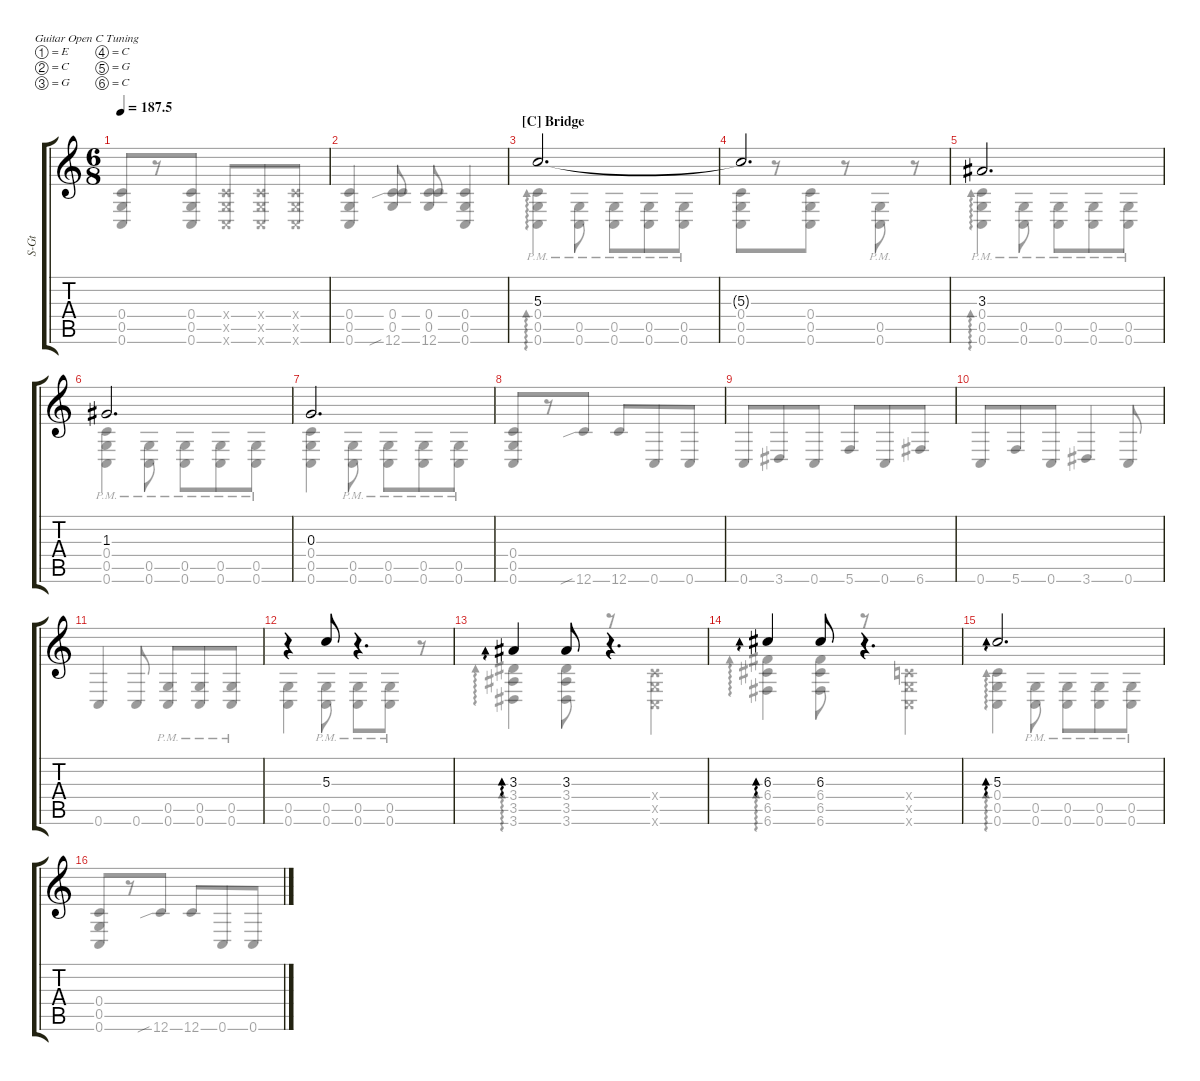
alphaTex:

\defaultSystemsLayout 4
\hideDynamics
\bracketExtendMode groupsimilarinstruments
\otherSystemsTrackNameOrientation horizontal
\track ("Steel-String Guitar" "S-Gt") {instrument acousticguitarsteel}
\staff {score tabs}
\tuning (E4 C4 G3 C3 G2 C2)
\voice
\ts (6 8)
\tempo
187.5
\accidentals auto
\clef g2
\ottava regular
\simile none
\ks c
|
|
\section ("C" "Bridge")
5.3.2{d beam Up} |
5.3{t}.2{d beam Up} |
3.3{acc #}.2{d beam Up} |
1.3{acc #}.2{d beam Up} |
0.3.2{d beam Up} |
|
|
|
|
r.4{beam Up} 5.3.8{beam Up} r.4{d beam Up} |
3.3{acc #}.4{ad 0 beam Up} 3.3{acc #}.8{beam Up} r.4{d beam Up} |
6.3{acc #}.4{ad 0 beam Up} 6.3{acc #}.8{beam Up} r.4{d beam Up} |
5.3.2{d ad 0 beam Up} |
\voice
\clef g2
\ottava regular
\simile none
\ks c
(0.6 0.5 0.4).8{dy mf beam Up} r.8{beam Up} (0.4 0.5 0.6).8{beam Up} (0.6{x} 0.5{x} 0.4{x}).8{beam Up} (0.4{x} 0.5{x} 0.6{x}).8{beam Up} (0.6{x} 0.5{x} 0.4{x}).8{beam Up} |
(0.6 0.5 0.4).4{beam Up} (12.6{sib} 0.5 0.4).8{beam Up} (12.6 0.4 0.5).8{beam Up} (0.6 0.5 0.4).4{beam Up} |
(0.6{pm} 0.5{pm} 0.4{pm}).4{ad 0 beam Down} (0.5{pm} 0.6{pm}).8{beam Down} (0.6{pm} 0.5{pm}).8{beam Down} (0.6{pm} 0.5{pm}).8{beam Down} (0.6{pm} 0.5{pm}).8{beam Down} |
(0.6 0.5 0.4).8{beam Down} r.8{beam Down} (0.6 0.4 0.5).8{beam Down} r.8{beam Down} (0.5{pm} 0.6{pm}).8{beam Down} r.8{beam Down} |
(0.6{pm} 0.5{pm} 0.4{pm}).4{ad 0 beam Down} (0.5{pm} 0.6{pm}).8{beam Down} (0.5{pm} 0.6{pm}).8{beam Down} (0.5{pm} 0.6{pm}).8{beam Down} (0.5{pm} 0.6{pm}).8{beam Down} |
(0.6{pm} 0.5{pm} 0.4{pm}).4{beam Down} (0.5{pm} 0.6{pm}).8{beam Down} (0.5{pm} 0.6{pm}).8{beam Down} (0.5{pm} 0.6{pm}).8{beam Down} (0.5{pm} 0.6{pm}).8{beam Down} |
(0.6 0.5 0.4).4{beam Down} (0.5{pm} 0.6{pm}).8{beam Down} (0.5{pm} 0.6{pm}).8{beam Down} (0.5{pm} 0.6{pm}).8{beam Down} (0.5{pm} 0.6{pm}).8{beam Down} |
(0.5 0.4 0.6).8{beam Up} r.8{beam Up} 12.6{sib}.8{beam Up} 12.6.8{beam Up} 0.6.8{beam Up} 0.6.8{beam Up} |
0.6.8{beam Up} 3.6{acc #}.8{beam Up} 0.6.8{beam Up} 5.6.8{beam Up} 0.6.8{beam Up} 6.6{acc #}.8{beam Up} |
0.6.8{beam Up} 5.6.8{beam Up} 0.6.8{beam Up} 3.6{acc #}.4{beam Up} 0.6.8{beam Up} |
0.6.4{beam Up} 0.6.8{beam Up} (0.6{pm} 0.5{pm}).8{beam Up} (0.5{pm} 0.6{pm}).8{beam Up} (0.5{pm} 0.6{pm}).8{beam Up} |
(0.6 0.5).4{beam Down} (0.5{pm} 0.6{pm}).8{beam Down} (0.5{pm} 0.6{pm}).8{beam Down} (0.5{pm} 0.6{pm}).8{beam Down} r.8{beam Down} |
(3.6{acc #} 3.5{acc #} 3.4{acc #}).4{ad 0 beam Down} (3.4{acc #} 3.5{acc #} 3.6{acc #}).8{beam Down} r.8{beam Down} (0.6{x} 0.5{x} 0.4{x}).4{beam Down} |
(6.6{acc #} 6.5{acc #} 6.4{acc #}).4{ad 0 beam Down} (6.4{acc #} 6.5{acc #} 6.6{acc #}).8{beam Down} r.8{beam Down} (0.4{x} 0.5{x} 0.6{x}).4{beam Down} |
(0.6 0.5 0.4).4{ad 0 beam Down} (0.5{pm} 0.6{pm}).8{beam Down} (0.5{pm} 0.6{pm}).8{beam Down} (0.5{pm} 0.6{pm}).8{beam Down} (0.5{pm} 0.6{pm}).8{beam Down} |
(0.5 0.4 0.6).8{beam Up} r.8{beam Up} 12.6{sib}.8{beam Up} 12.6.8{beam Up} 0.6.8{beam Up} 0.6.8{beam Up}
